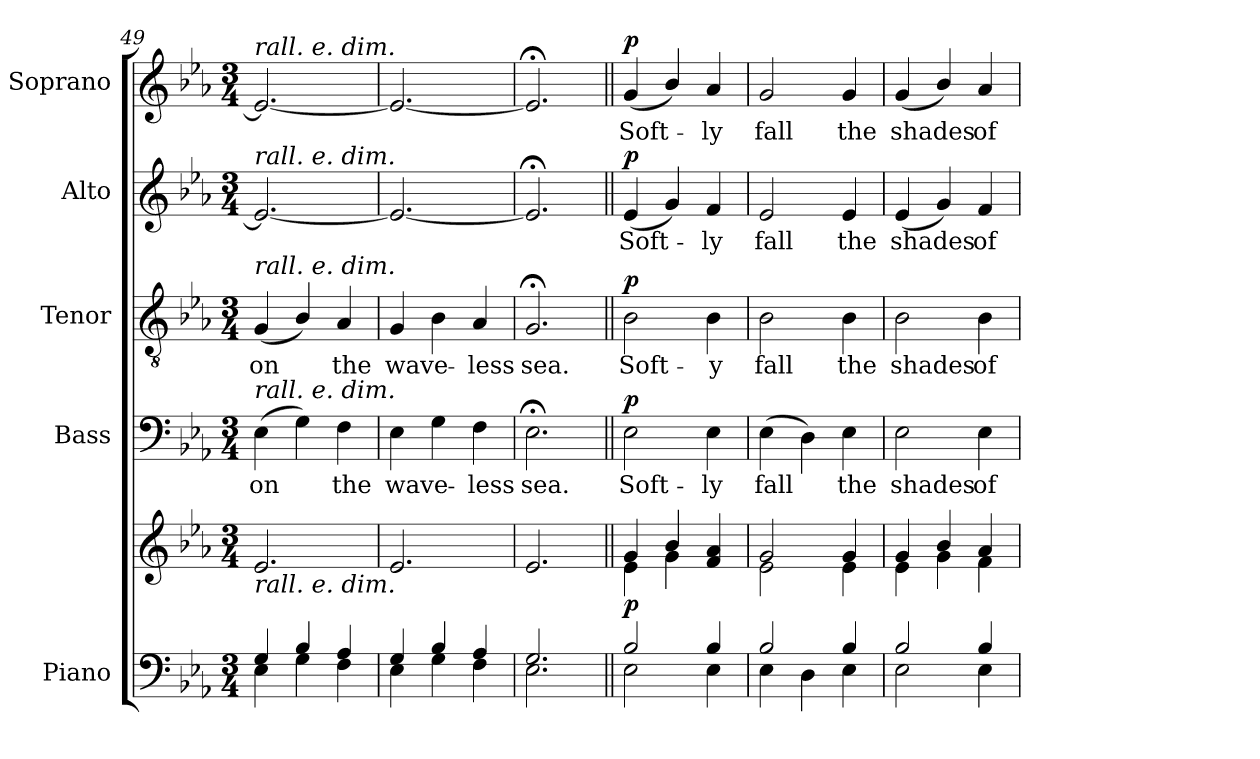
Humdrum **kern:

**kern	**kern	**dynam	**kern	**text	**dynam	**kern	**text	**dynam	**kern	**text	**dynam	**kern	**text	**dynam
*part5	*part5	*part5	*part4	*part4	*part4	*part3	*part3	*part3	*part2	*part2	*part2	*part1	*part1	*part1
*staff6	*staff5	*staff5/6	*staff4	*staff4	*staff4	*staff3	*staff3	*staff3	*staff2	*staff2	*staff2	*staff1	*staff1	*staff1
*I"Piano	*	*	*I"Bass	*	*	*I"Tenor	*	*	*I"Alto	*	*	*I"Soprano	*	*
*I'Pno.	*	*	*I'B.	*	*	*I'T.	*	*	*I'A.	*	*	*I'S.	*	*
*clefF4	*clefG2	*	*clefF4	*	*	*clefGv2	*	*	*clefG2	*	*	*clefG2	*	*
*	*	*	*	*	*	*ITrd7c12	*	*	*	*	*	*	*	*
*k[b-e-a-]	*k[b-e-a-]	*	*k[b-e-a-]	*	*	*k[b-e-a-]	*	*	*k[b-e-a-]	*	*	*k[b-e-a-]	*	*
*E-:	*E-:	*	*E-:	*	*	*E-:	*	*	*E-:	*	*	*E-:	*	*
*M3/4	*M3/4	*	*M3/4	*	*	*M3/4	*	*	*M3/4	*	*	*M3/4	*	*
=49	=49	=49	=49	=49	=49	=49	=49	=49	=49	=49	=49	=49	=49	=49
*^	*	*	*	*	*	*	*	*	*	*	*	*	*	*
!	!	!	!	!	!LO:LY:b:color=#000000	!	!	!	!	!	!	!	!	!	!
!	!	!	!	!	!	!	!	!	!	!	!	!	!LO:TX:a:i:t=rall. e. dim.	!	!
!	!	!	!	!	!	!	!	!	!	!LO:TX:a:i:t=rall. e. dim.	!	!	!	!	!
!	!	!	!	!	!	!	!LO:TX:a:i:t=rall. e. dim.	!	!	!	!	!	!	!	!
!	!	!	!	!LO:TX:a:i:t=rall. e. dim.	!	!	!	!	!	!	!	!	!	!	!
!	!	!LO:TX:b:i:t=rall. e. dim.	!	!	!	!	!	!	!	!	!	!	!	!	!
!	!	!	!	!	!	!	!	!LO:LY:b:color=#000000	!	!	!	!	!	!	!
4Gi/	4E-i\	2.e-i/	.	(4E-i\	on	.	(4GGi/	on	.	2.e-i/_	.	.	2.e-i/_	.	.
4B-i/	4Gi\	.	.	4Gi\)	.	.	4BB-i/)	.	.	.	.	.	.	.	.
!	!	!	!	!	!LO:LY:b:color=#000000	!	!	!	!	!	!	!	!	!	!
!	!	!	!	!	!	!	!	!LO:LY:b:color=#000000	!	!	!	!	!	!	!
4A-i/	4Fi\	.	.	4Fi\	the	.	4AA-i/	the	.	.	.	.	.	.	.
=50	=50	=50	=50	=50	=50	=50	=50	=50	=50	=50	=50	=50	=50	=50	=50
!	!	!	!	!	!LO:LY:b:color=#000000	!	!	!	!	!	!	!	!	!	!
!	!	!	!	!	!	!	!	!LO:LY:b:color=#000000	!	!	!	!	!	!	!
4Gi/	4E-i\	2.e-i/	.	4E-i\	wave-	.	4GGi/	wave-	.	2.e-i/_	.	.	2.e-i/_	.	.
4B-i/	4Gi\	.	.	4Gi\	.	.	4BB-i\	.	.	.	.	.	.	.	.
!	!	!	!	!	!LO:LY:b:color=#000000	!	!	!	!	!	!	!	!	!	!
!	!	!	!	!	!	!	!	!LO:LY:b:color=#000000	!	!	!	!	!	!	!
4A-i/	4Fi\	.	.	4Fi\	-less	.	4AA-i/	-less	.	.	.	.	.	.	.
=51	=51	=51	=51	=51	=51	=51	=51	=51	=51	=51	=51	=51	=51	=51	=51
!	!	!	!	!	!LO:LY:b:color=#000000	!	!	!	!	!	!	!	!	!	!
!	!	!	!	!	!	!	!	!LO:LY:b:color=#000000	!	!	!	!	!	!	!
2.Gi/	2.E-i\	2.e-i/	.	2.E-;i\	sea.	.	2.GG;i/	sea.	.	2.e-;i/]	.	.	2.e-;i/]	.	.
!!LO:PB:g=z
=52||	=52||	=52||	=52||	=52||	=52||	=52||	=52||	=52||	=52||	=52||	=52||	=52||	=52||	=52||	=52||
*	*	*^	*	*	*	*	*	*	*	*	*	*	*	*	*
!	!	!	!	!	!	!LO:LY:b:color=#000000	!	!	!	!	!	!	!	!	!	!
!	!	!	!	!	!	!	!	!	!LO:LY:b:color=#000000	!	!	!	!	!	!	!
!	!	!	!	!	!	!	!	!	!	!	!	!LO:LY:b:color=#000000	!	!	!	!
!	!	!	!	!	!	!	!	!	!	!	!	!	!	!	!LO:LY:b:color=#000000	!
2B-i/	2E-i\	4gi/	4e-i\	p	2E-i\	Soft-	p	2BB-i\	Soft-	p	(4e-i/	Soft-	p	(4gi/	Soft-	p
.	.	4b-i/	4gi\	.	.	.	.	.	.	.	4gi/)	.	.	4b-i/)	.	.
!	!	!	!	!	!	!LO:LY:b:color=#000000	!	!	!	!	!	!	!	!	!	!
!	!	!	!	!	!	!	!	!	!LO:LY:b:color=#000000	!	!	!	!	!	!	!
!	!	!	!	!	!	!	!	!	!	!	!	!LO:LY:b:color=#000000	!	!	!	!
!	!	!	!	!	!	!	!	!	!	!	!	!	!	!	!LO:LY:b:color=#000000	!
4B-i/	4E-i\	4fi/ 4a-i	4ryy	.	4E-i\	-ly	.	4BB-i\	-y	.	4fi/	-ly	.	4a-i/	-ly	.
=53	=53	=53	=53	=53	=53	=53	=53	=53	=53	=53	=53	=53	=53	=53	=53	=53
!	!	!	!	!	!	!LO:LY:b:color=#000000	!	!	!	!	!	!	!	!	!	!
!	!	!	!	!	!	!	!	!	!LO:LY:b:color=#000000	!	!	!	!	!	!	!
!	!	!	!	!	!	!	!	!	!	!	!	!LO:LY:b:color=#000000	!	!	!	!
!	!	!	!	!	!	!	!	!	!	!	!	!	!	!	!LO:LY:b:color=#000000	!
2B-i/	4E-i\	2gi/	2e-i\	.	(4E-i\	fall	.	2BB-i\	fall	.	2e-i/	fall	.	2gi/	fall	.
.	4Di\	.	.	.	4Di\)	.	.	.	.	.	.	.	.	.	.	.
!	!	!	!	!	!	!LO:LY:b:color=#000000	!	!	!	!	!	!	!	!	!	!
!	!	!	!	!	!	!	!	!	!LO:LY:b:color=#000000	!	!	!	!	!	!	!
!	!	!	!	!	!	!	!	!	!	!	!	!LO:LY:b:color=#000000	!	!	!	!
!	!	!	!	!	!	!	!	!	!	!	!	!	!	!	!LO:LY:b:color=#000000	!
4B-i/	4E-i\	4gi/	4e-i\	.	4E-i\	the	.	4BB-i\	the	.	4e-i/	the	.	4gi/	the	.
=54	=54	=54	=54	=54	=54	=54	=54	=54	=54	=54	=54	=54	=54	=54	=54	=54
!	!	!	!	!	!	!LO:LY:b:color=#000000	!	!	!	!	!	!	!	!	!	!
!	!	!	!	!	!	!	!	!	!LO:LY:b:color=#000000	!	!	!	!	!	!	!
!	!	!	!	!	!	!	!	!	!	!	!	!LO:LY:b:color=#000000	!	!	!	!
!	!	!	!	!	!	!	!	!	!	!	!	!	!	!	!LO:LY:b:color=#000000	!
2B-i/	2E-i\	4gi/	4e-i\	.	2E-i\	shades	.	2BB-i\	shades	.	(4e-i/	shades	.	(4gi/	shades	.
.	.	4b-i/	4gi\	.	.	.	.	.	.	.	4gi/)	.	.	4b-i/)	.	.
!	!	!	!	!	!	!LO:LY:b:color=#000000	!	!	!	!	!	!	!	!	!	!
!	!	!	!	!	!	!	!	!	!LO:LY:b:color=#000000	!	!	!	!	!	!	!
!	!	!	!	!	!	!	!	!	!	!	!	!LO:LY:b:color=#000000	!	!	!	!
!	!	!	!	!	!	!	!	!	!	!	!	!	!	!	!LO:LY:b:color=#000000	!
4B-i/	4E-i\	4a-i/	4fi\	.	4E-i\	of	.	4BB-i\	of	.	4fi/	of	.	4a-i/	of	.
*v	*v	*	*	*	*	*	*	*	*	*	*	*	*	*	*	*
*	*v	*v	*	*	*	*	*	*	*	*	*	*	*	*	*
=	=	=	=	=	=	=	=	=	=	=	=	=	=	=
*-	*-	*-	*-	*-	*-	*-	*-	*-	*-	*-	*-	*-	*-	*-
